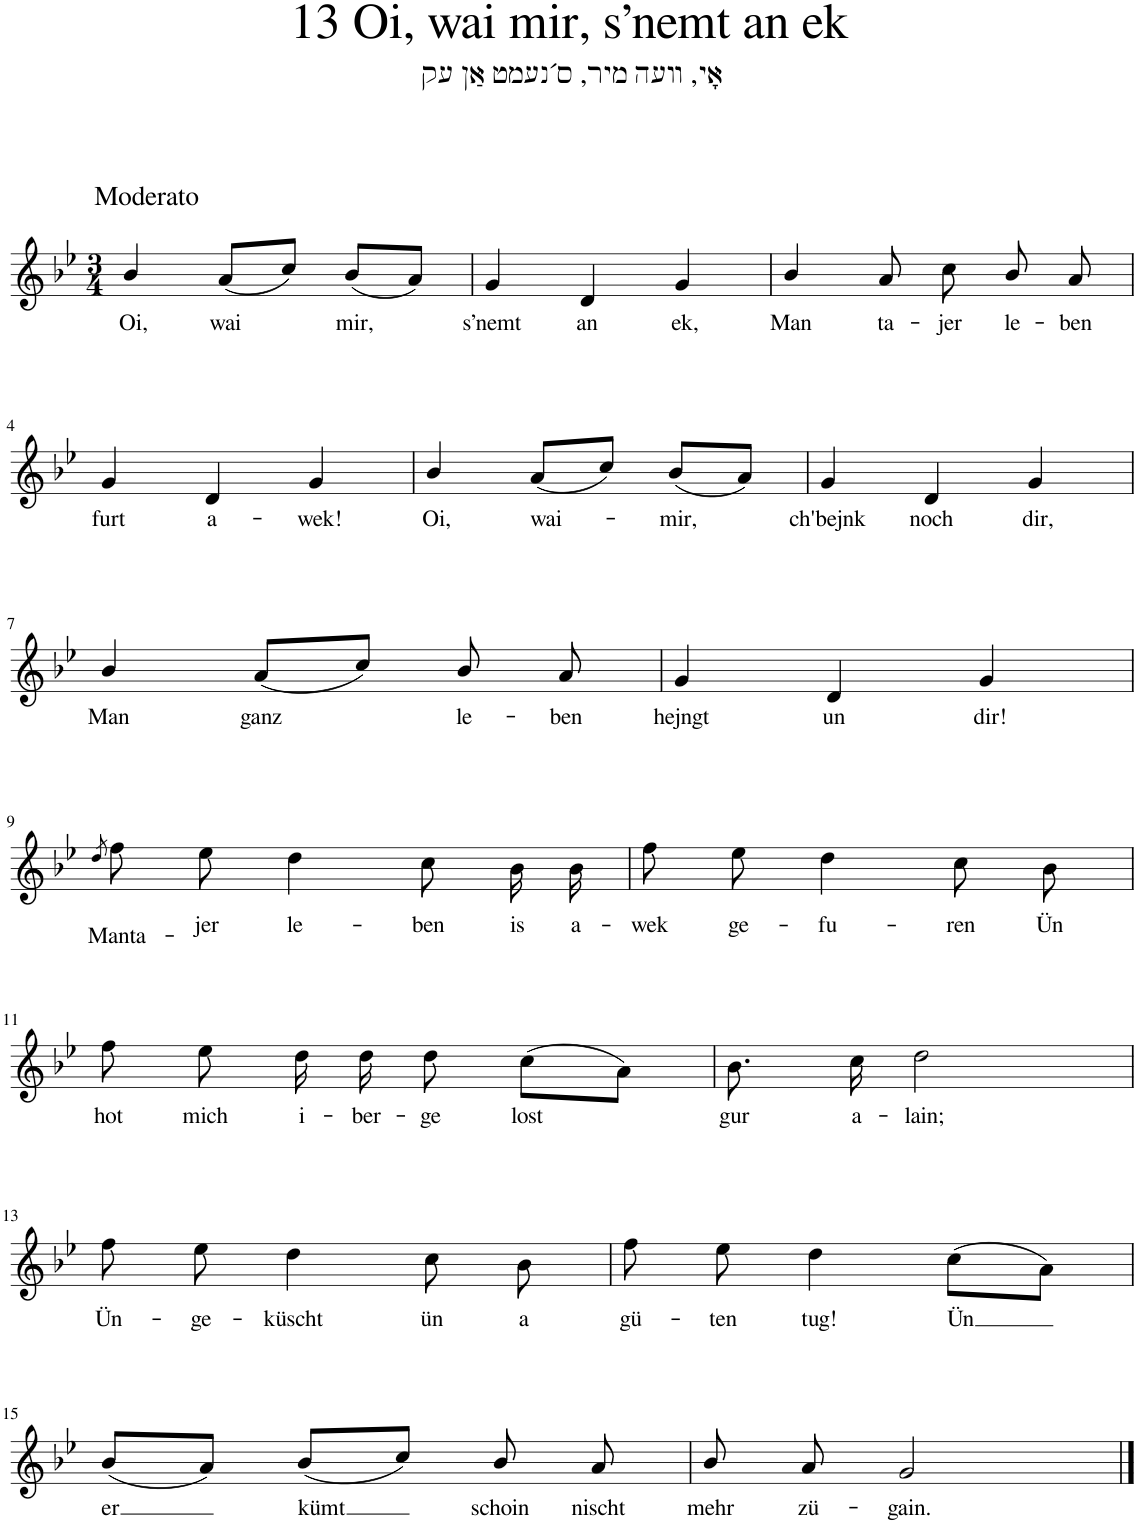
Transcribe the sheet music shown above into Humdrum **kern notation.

**kern	**text
*part1	*part1
*staff1	*staff1
*I"Piano	*
*I'Pno.	*
*clefG2	*
*k[b-e-]	*
*M3/4	*
=1	=1
!LO:TX:a:t=Moderato	!
!	!LO:LY:b
4b-/	Oi,
!	!LO:LY:b
(8a/L	wai
8cc/J)	.
!	!LO:LY:b
(8b-/L	mir,
8a/J)	.
=2	=2
!	!LO:LY:b
4g/	sʼnemt
!	!LO:LY:b
4d/	an
!	!LO:LY:b
4g/	ek,
=3	=3
!	!LO:LY:b
4b-/	Man
!	!LO:LY:b
8a/	ta-
!	!LO:LY:b
8cc\	-jer
!	!LO:LY:b
8b-/	le-
!	!LO:LY:b
8a/	-ben
!!LO:LB:g=z
=4	=4
!	!LO:LY:b
4g/	furt
!	!LO:LY:b
4d/	a-
!	!LO:LY:b
4g/	-wek!
=5	=5
!	!LO:LY:b
4b-/	Oi,
!	!LO:LY:b
(8a/L	wai-
8cc/J)	.
!	!LO:LY:b
(8b-/L	-mir,
8a/J)	.
=6	=6
!	!LO:LY:b
4g/	ch'bejnk
!	!LO:LY:b
4d/	noch
!	!LO:LY:b
4g/	dir,
!!LO:LB:g=z
=7	=7
!	!LO:LY:b
4b-/	Man
!	!LO:LY:b
(8a/L	ganz
8cc/J)	.
!	!LO:LY:b
8b-/	le-
!	!LO:LY:b
8a/	-ben
=8	=8
!	!LO:LY:b
4g/	hejngt
!	!LO:LY:b
4d/	un
!	!LO:LY:b
4g/	dir!
!!LO:LB:g=z
=9	=9
8qdd/	.
!	!LO:LY:b
8ff\	Manta-
!	!LO:LY:b
8ee-\	-jer
!	!LO:LY:b
4dd\	le-
!	!LO:LY:b
8cc\	-ben
!	!LO:LY:b
16b-\	is
!	!LO:LY:b
16b-\	a-
=10	=10
!	!LO:LY:b
8ff\	wek
!	!LO:LY:b
8ee-\	-ge-
!	!LO:LY:b
4dd\	-fu-
!	!LO:LY:b
8cc\	-ren
!	!LO:LY:b
8b-\	Ün
!!LO:LB:g=z
=11	=11
!	!LO:LY:b
8ff\	hot
!	!LO:LY:b
8ee-\	mich
!	!LO:LY:b
16dd\	i-
!	!LO:LY:b
16dd\	-ber-
!	!LO:LY:b
8dd\	-ge
!	!LO:LY:b
(8cc\L	lost
8a\J)	.
=12	=12
!	!LO:LY:b
8.b-\	gur
!	!LO:LY:b
16cc\	a-
!	!LO:LY:b
2dd\	-lain;
!!LO:LB:g=z
=13	=13
!	!LO:LY:b
8ff\	Ün-
!	!LO:LY:b
8ee-\	-ge-
!	!LO:LY:b
4dd\	-küscht
!	!LO:LY:b
8cc\	ün
!	!LO:LY:b
8b-\	a
=14	=14
!	!LO:LY:b
8ff\	gü-
!	!LO:LY:b
8ee-\	-ten
!	!LO:LY:b
4dd\	tug!
!	!LO:LY:b
(8cc\L	Ün
8a\J)	.
!!LO:LB:g=z
=15	=15
!	!LO:LY:b
(8b-/L	er
8a/J)	.
!	!LO:LY:b
(8b-/L	kümt
8cc/J)	.
!	!LO:LY:b
8b-/	schoin
!	!LO:LY:b
8a/	nischt
=16	=16
!	!LO:LY:b
8b-/	mehr
!	!LO:LY:b
8a/	zü-
!	!LO:LY:b
2g/	-gain.
==	==
*-	*-
